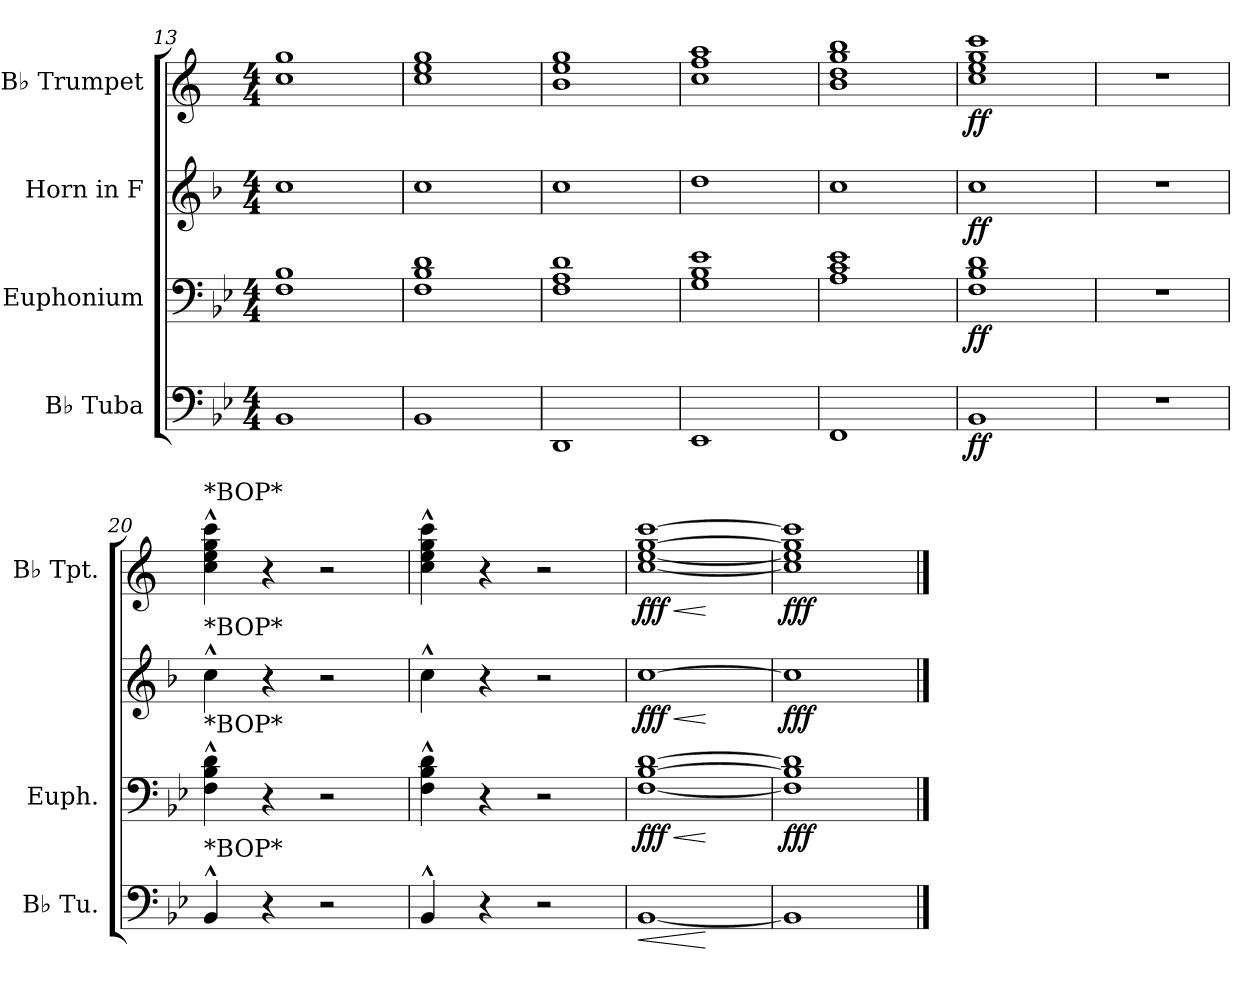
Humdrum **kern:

**kern	**dynam	**kern	**dynam	**kern	**dynam	**kern	**dynam
*part4	*part4	*part3	*part3	*part2	*part2	*part1	*part1
*staff4	*staff4	*staff3	*staff3	*staff2	*staff2	*staff1	*staff1
*I"B♭ Tuba	*	*I"Euphonium	*	*I"Horn in F	*	*I"B♭ Trumpet	*
*I'B♭ Tu.	*	*I'Euph.	*	*	*	*I'B♭ Tpt.	*
*clefF4	*	*clefF4	*	*clefG2	*	*clefG2	*
*	*	*	*	*ITrd4c7	*	*ITrd1c2	*
*k[b-e-]	*	*k[b-e-]	*	*k[b-e-]	*	*k[b-e-]	*
*M4/4	*	*M4/4	*	*M4/4	*	*M4/4	*
=13	=13	=13	=13	=13	=13	=13	=13
1BB-	.	1F 1B-	.	1f	.	1b- 1ff	.
=14	=14	=14	=14	=14	=14	=14	=14
1BB-	.	1F 1B- 1d	.	1f	.	1b- 1dd 1ff	.
=15	=15	=15	=15	=15	=15	=15	=15
1DD	.	1F 1A 1d	.	1f	.	1a 1dd 1ff	.
=16	=16	=16	=16	=16	=16	=16	=16
1EE-	.	1G 1B- 1e-	.	1g	.	1b- 1ee- 1gg	.
=17	=17	=17	=17	=17	=17	=17	=17
1FF	.	1A 1c 1e-	.	1f	.	1a 1cc 1ff 1aa	.
=18	=18	=18	=18	=18	=18	=18	=18
!	!LO:DY:b	!	!LO:DY:b	!	!LO:DY:b	!	!LO:DY:b
1BB-	ff	1F 1B- 1d	ff	1f	ff	1b- 1dd 1ff 1bb-	ff
=19	=19	=19	=19	=19	=19	=19	=19
1r	.	1r	.	1r	.	1r	.
=20	=20	=20	=20	=20	=20	=20	=20
!	!	!	!	!	!	!LO:TX:a:t=*BOP*	!
!	!	!	!	!LO:TX:a:t=*BOP*	!	!	!
!	!	!LO:TX:a:t=*BOP*	!	!	!	!	!
!LO:TX:a:t=*BOP*	!	!	!	!	!	!	!
4BB-^^/	.	4F\^^ 4B-\^^ 4d\^^	.	4f^^\	.	4b-\^^ 4dd\^^ 4ff\^^ 4bb-\^^	.
4r	.	4r	.	4r	.	4r	.
2r	.	2r	.	2r	.	2r	.
!!LO:PB:g=z
=21	=21	=21	=21	=21	=21	=21	=21
4BB-^^/	.	4F\^^ 4B-\^^ 4d\^^	.	4f^^\	.	4b-\^^ 4dd\^^ 4ff\^^ 4bb-\^^	.
4r	.	4r	.	4r	.	4r	.
2r	.	2r	.	2r	.	2r	.
=22	=22	=22	=22	=22	=22	=22	=22
*	*	*	*	*	*	*MM60	*
!	!LO:HP:b	!	!LO:HP:b	!	!LO:HP:b	!	!LO:HP:b
!	!LO:DY:n=1:b	!	!LO:DY:n=1:b	!	!LO:DY:n=1:b	!	!LO:DY:n=1:b
[1BB-	< other-dynamics	[1F [1B- [1d	< fff	[1f	< fff	[1b- [1dd [1ff [1bb-	< fff
.	[	.	[	.	[	.	[
=23	=23	=23	=23	=23	=23	=23	=23
!	!LO:DY:b	!	!LO:DY:b	!	!LO:DY:b	!	!LO:DY:b
1BB-]	other-dynamics	1F] 1B-] 1d]	fff	1f]	fff	1b-] 1dd] 1ff] 1bb-]	fff
==	==	==	==	==	==	==	==
*-	*-	*-	*-	*-	*-	*-	*-
